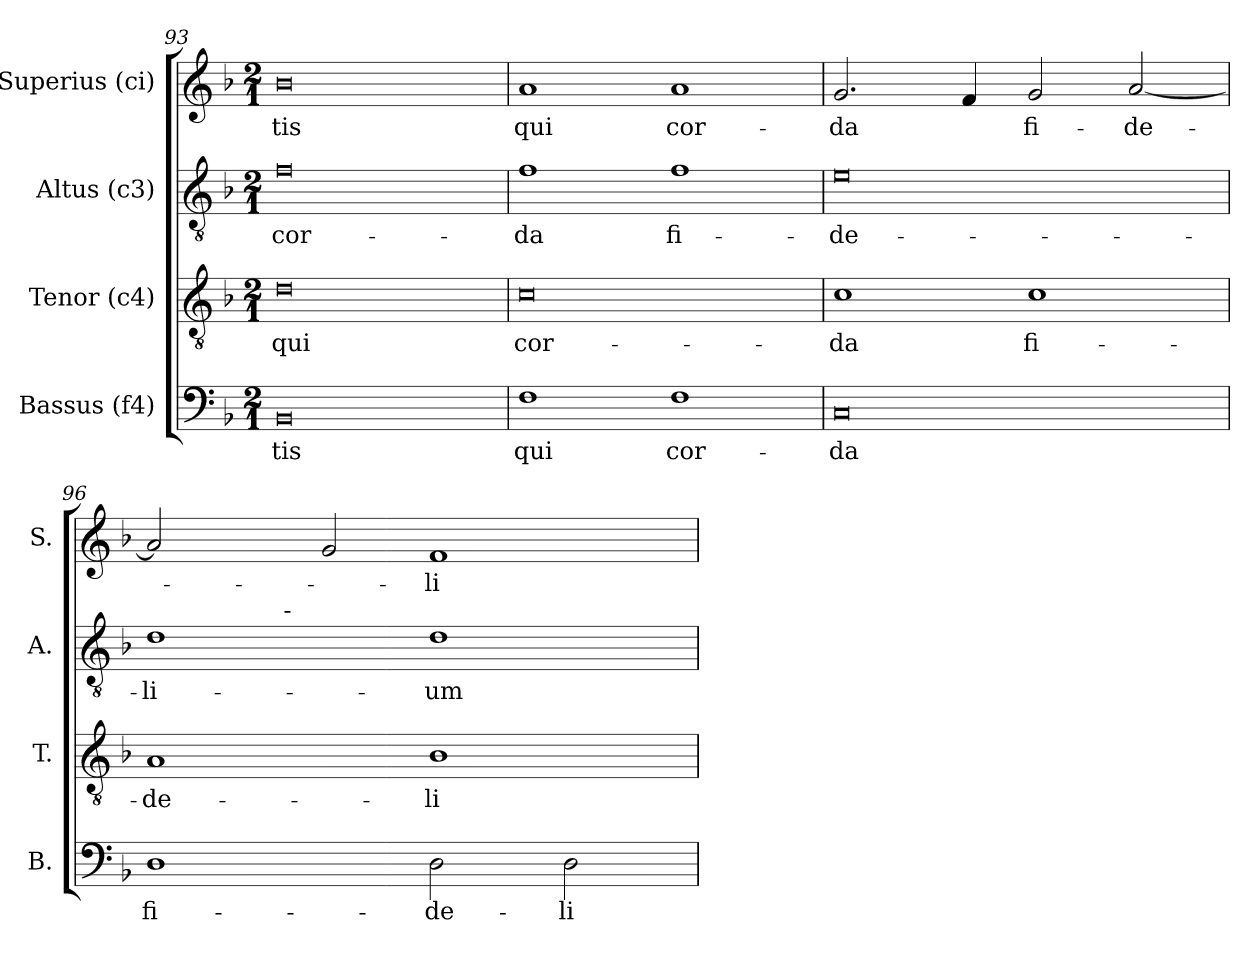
**kern	**text	**kern	**text	**kern	**text	**kern	**text
*part4	*part4	*part3	*part3	*part2	*part2	*part1	*part1
*staff4	*staff4	*staff3	*staff3	*staff2	*staff2	*staff1	*staff1
*I"Bassus (f4)	*	*I"Tenor (c4)	*	*I"Altus (c3)	*	*I"Superius (ci)	*
*I'B.	*	*I'T.	*	*I'A.	*	*I'S.	*
*clefF4	*	*clefGv2	*	*clefGv2	*	*clefG2	*
*k[b-]	*	*k[b-]	*	*k[b-]	*	*k[b-]	*
*F:	*	*F:	*	*F:	*	*F:	*
*M2/1	*	*M2/1	*	*M2/1	*	*M2/1	*
=93	=93	=93	=93	=93	=93	=93	=93
!	!LO:LY:b:rj	!	!LO:LY:b:cj	!	!LO:LY:b:cj	!	!LO:LY:b:rj
0BB-	-tis	0d	qui	0f	cor-	0b-	-tis
=94	=94	=94	=94	=94	=94	=94	=94
!	!LO:LY:b:cj	!	!LO:LY:b:cj	!	!LO:LY:b:cj	!	!LO:LY:b:cj
1F	qui	0c	cor-	1f	-da	1a	qui
!	!LO:LY:b:cj	!	!	!	!LO:LY:b:cj	!	!LO:LY:b:cj
1F	cor-	.	.	1f	fi-	1a	cor-
=95	=95	=95	=95	=95	=95	=95	=95
!	!LO:LY:b:rj	!	!LO:LY:b:cj	!	!LO:LY:b:rj	!	!LO:LY:b:cj
0C	-da	1c	-da	0e	-de-	2.g/	-da
.	.	.	.	.	.	4f/	.
!	!	!	!LO:LY:b:cj	!	!	!	!LO:LY:b:cj
.	.	1c	fi-	.	.	2g/	fi-
!	!	!	!	!	!	!	!LO:LY:b:cj
.	.	.	.	.	.	[>2a/	-de-
!!LO:LB:g=z
=96	=96	=96	=96	=96	=96	=96	=96
!	!LO:LY:b:cj	!	!LO:LY:b:cj	!	!LO:LY:b:cj	!	!
*	*	*	*	*^	*	*	*
1D	fi-	1A	-de-	1d	4ryy	-li-	2a/]	.
.	.	.	.	.	8ryy	.	.	.
.	.	.	.	.	32ryy	.	.	.
!	!	!	!	!	!LO:TX:a:t=-	!	!	!
.	.	.	.	.	1ryy	.	.	.
.	.	.	.	.	.	.	2g/	.
!	!LO:LY:b:cj	!	!LO:LY:b:cj	!	!	!LO:LY:b:cj	!	!LO:LY:b:cj
2D\	-de-	1B-	-li-	1d	.	-um	1f	-li-
.	.	.	.	.	2ryy	.	.	.
!	!LO:LY:b:cj	!	!	!	!	!	!	!
2D\	-li-	.	.	.	.	.	.	.
.	.	.	.	.	16.ryy	.	.	.
*	*	*	*	*v	*v	*	*	*
=	=	=	=	=	=	=	=
*-	*-	*-	*-	*-	*-	*-	*-
